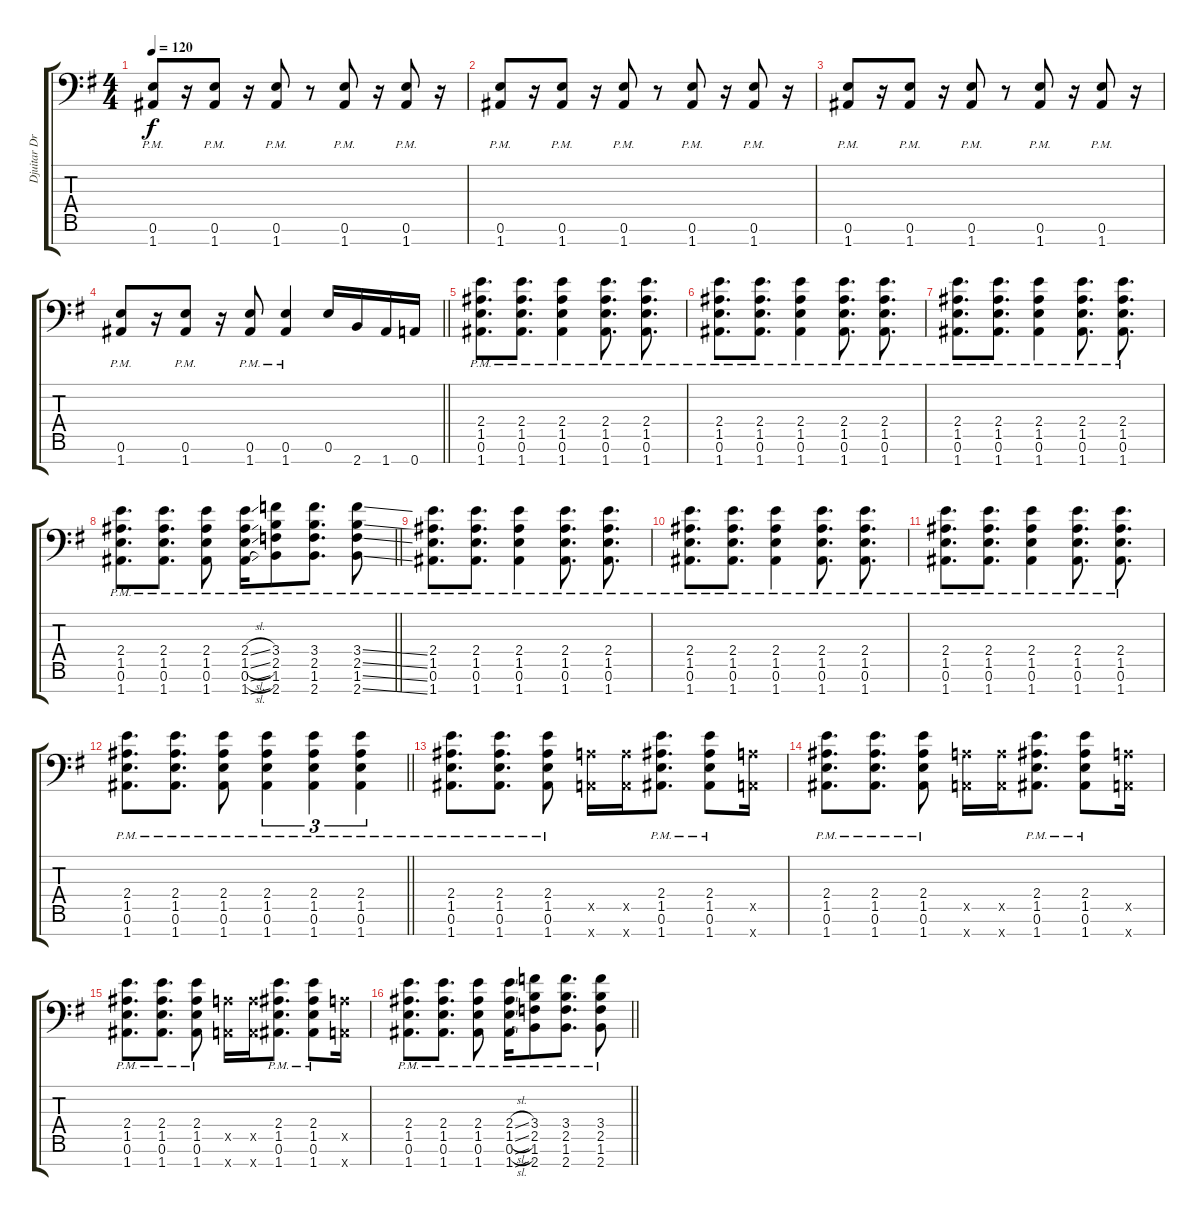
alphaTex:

\track ("Djuitar Dropped A" "Djuitar Dr") {instrument distortionguitar}
\staff {score tabs}
\tuning (E4 B3 G3 D3 A2 E2 A1) {hide}
\ts (4 4)
\tempo 120
\clef f4
\ks eminor
(0.6{pm} 1.7{pm}).8{dy f} r.16 (0.6{pm} 1.7{pm}).8 r.16 (0.6{pm} 1.7{pm}).8 r.8 (0.6{pm} 1.7{pm}).8 r.16 (0.6{pm} 1.7{pm}).8 r.16 |
(0.6{pm} 1.7{pm}).8 r.16 (0.6{pm} 1.7{pm}).8 r.16 (0.6{pm} 1.7{pm}).8 r.8 (0.6{pm} 1.7{pm}).8 r.16 (0.6{pm} 1.7{pm}).8 r.16 |
(0.6{pm} 1.7{pm}).8 r.16 (0.6{pm} 1.7{pm}).8 r.16 (0.6{pm} 1.7{pm}).8 r.8 (0.6{pm} 1.7{pm}).8 r.16 (0.6{pm} 1.7{pm}).8 r.16 |
\barLineRight lightlight
(0.6{pm} 1.7{pm}).8 r.16 (0.6{pm} 1.7{pm}).8 r.16 (0.6{pm} 1.7{pm}).8 (0.6{pm} 1.7{pm}).4 0.6.16 2.7.16 1.7.16 0.7.16 |
\section ("" "")
(2.4{pm} 1.5{pm} 0.6{pm} 1.7{pm}).8{d} (2.4{pm} 1.5{pm} 0.6{pm} 1.7{pm}).8{d} (2.4{pm} 1.5{pm} 0.6{pm} 1.7{pm}).4 (2.4{pm} 1.5{pm} 0.6{pm} 1.7{pm}).8{d} (2.4{pm} 1.5{pm} 0.6{pm} 1.7{pm}).8{d} |
(2.4{pm} 1.5{pm} 0.6{pm} 1.7{pm}).8{d} (2.4{pm} 1.5{pm} 0.6{pm} 1.7{pm}).8{d} (2.4{pm} 1.5{pm} 0.6{pm} 1.7{pm}).4 (2.4{pm} 1.5{pm} 0.6{pm} 1.7{pm}).8{d} (2.4{pm} 1.5{pm} 0.6{pm} 1.7{pm}).8{d} |
(2.4{pm} 1.5{pm} 0.6{pm} 1.7{pm}).8{d} (2.4{pm} 1.5{pm} 0.6{pm} 1.7{pm}).8{d} (2.4{pm} 1.5{pm} 0.6{pm} 1.7{pm}).4 (2.4{pm} 1.5{pm} 0.6{pm} 1.7{pm}).8{d} (2.4{pm} 1.5{pm} 0.6{pm} 1.7{pm}).8{d} |
\barLineRight lightlight
(2.4{pm} 1.5{pm} 0.6{pm} 1.7{pm}).8{d} (2.4{pm} 1.5{pm} 0.6{pm} 1.7{pm}).8{d} (2.4{pm} 1.5{pm} 0.6{pm} 1.7{pm}).8 (2.4{sl pm} 1.5{sl pm} 0.6{sl pm} 1.7{sl pm}).16 (3.4{pm} 2.5{pm} 1.6{pm} 2.7{pm}).8 (3.4{pm} 2.5{pm} 1.6{pm} 2.7{pm}).8{d} (3.4{ss pm} 2.5{ss pm} 1.6{ss pm} 2.7{ss pm}).8 |
(2.4{pm} 1.5{pm} 0.6{pm} 1.7{pm}).8{d} (2.4{pm} 1.5{pm} 0.6{pm} 1.7{pm}).8{d} (2.4{pm} 1.5{pm} 0.6{pm} 1.7{pm}).4 (2.4{pm} 1.5{pm} 0.6{pm} 1.7{pm}).8{d} (2.4{pm} 1.5{pm} 0.6{pm} 1.7{pm}).8{d} |
(2.4{pm} 1.5{pm} 0.6{pm} 1.7{pm}).8{d} (2.4{pm} 1.5{pm} 0.6{pm} 1.7{pm}).8{d} (2.4{pm} 1.5{pm} 0.6{pm} 1.7{pm}).4 (2.4{pm} 1.5{pm} 0.6{pm} 1.7{pm}).8{d} (2.4{pm} 1.5{pm} 0.6{pm} 1.7{pm}).8{d} |
(2.4{pm} 1.5{pm} 0.6{pm} 1.7{pm}).8{d} (2.4{pm} 1.5{pm} 0.6{pm} 1.7{pm}).8{d} (2.4{pm} 1.5{pm} 0.6{pm} 1.7{pm}).4 (2.4{pm} 1.5{pm} 0.6{pm} 1.7{pm}).8{d} (2.4{pm} 1.5{pm} 0.6{pm} 1.7{pm}).8{d} |
\barLineRight lightlight
(2.4{pm} 1.5{pm} 0.6{pm} 1.7{pm}).8{d} (2.4{pm} 1.5{pm} 0.6{pm} 1.7{pm}).8{d} (2.4{pm} 1.5{pm} 0.6{pm} 1.7{pm}).8 (2.4{pm} 1.5{pm} 0.6{pm} 1.7{pm}).4{tu (3 2)} (2.4{pm} 1.5{pm} 0.6{pm} 1.7{pm}).4{tu (3 2)} (2.4{pm} 1.5{pm} 0.6{pm} 1.7{pm}).4{tu (3 2)} |
\section ("" "")
(2.4{pm} 1.5{pm} 0.6{pm} 1.7{pm}).8{d} (2.4{pm} 1.5{pm} 0.6{pm} 1.7{pm}).8{d} (2.4{pm} 1.5{pm} 0.6{pm} 1.7{pm}).8 (0.5{x} 0.7{x}).16 (0.5{x} 0.7{x}).16 (2.4{pm} 1.5{pm} 0.6{pm} 1.7{pm}).8{d} (2.4{pm} 1.5{pm} 0.6{pm} 1.7{pm}).8 (0.5{x} 0.7{x}).16 |
(2.4{pm} 1.5{pm} 0.6{pm} 1.7{pm}).8{d} (2.4{pm} 1.5{pm} 0.6{pm} 1.7{pm}).8{d} (2.4{pm} 1.5{pm} 0.6{pm} 1.7{pm}).8 (0.5{x} 0.7{x}).16 (0.5{x} 0.7{x}).16 (2.4{pm} 1.5{pm} 0.6{pm} 1.7{pm}).8{d} (2.4{pm} 1.5{pm} 0.6{pm} 1.7{pm}).8 (0.5{x} 0.7{x}).16 |
(2.4{pm} 1.5{pm} 0.6{pm} 1.7{pm}).8{d} (2.4{pm} 1.5{pm} 0.6{pm} 1.7{pm}).8{d} (2.4{pm} 1.5{pm} 0.6{pm} 1.7{pm}).8 (0.5{x} 0.7{x}).16 (0.5{x} 0.7{x}).16 (2.4{pm} 1.5{pm} 0.6{pm} 1.7{pm}).8{d} (2.4{pm} 1.5{pm} 0.6{pm} 1.7{pm}).8 (0.5{x} 0.7{x}).16 |
\barLineRight lightlight
(2.4{pm} 1.5{pm} 0.6{pm} 1.7{pm}).8{d} (2.4{pm} 1.5{pm} 0.6{pm} 1.7{pm}).8{d} (2.4{pm} 1.5{pm} 0.6{pm} 1.7{pm}).8 (2.4{sl pm} 1.5{sl pm} 0.6{sl pm} 1.7{sl pm}).16 (3.4{pm} 2.5{pm} 1.6{pm} 2.7{pm}).8 (3.4{pm} 2.5{pm} 1.6{pm} 2.7{pm}).8{d} (3.4{ss pm} 2.5{ss pm} 1.6{ss pm} 2.7{ss pm}).8
